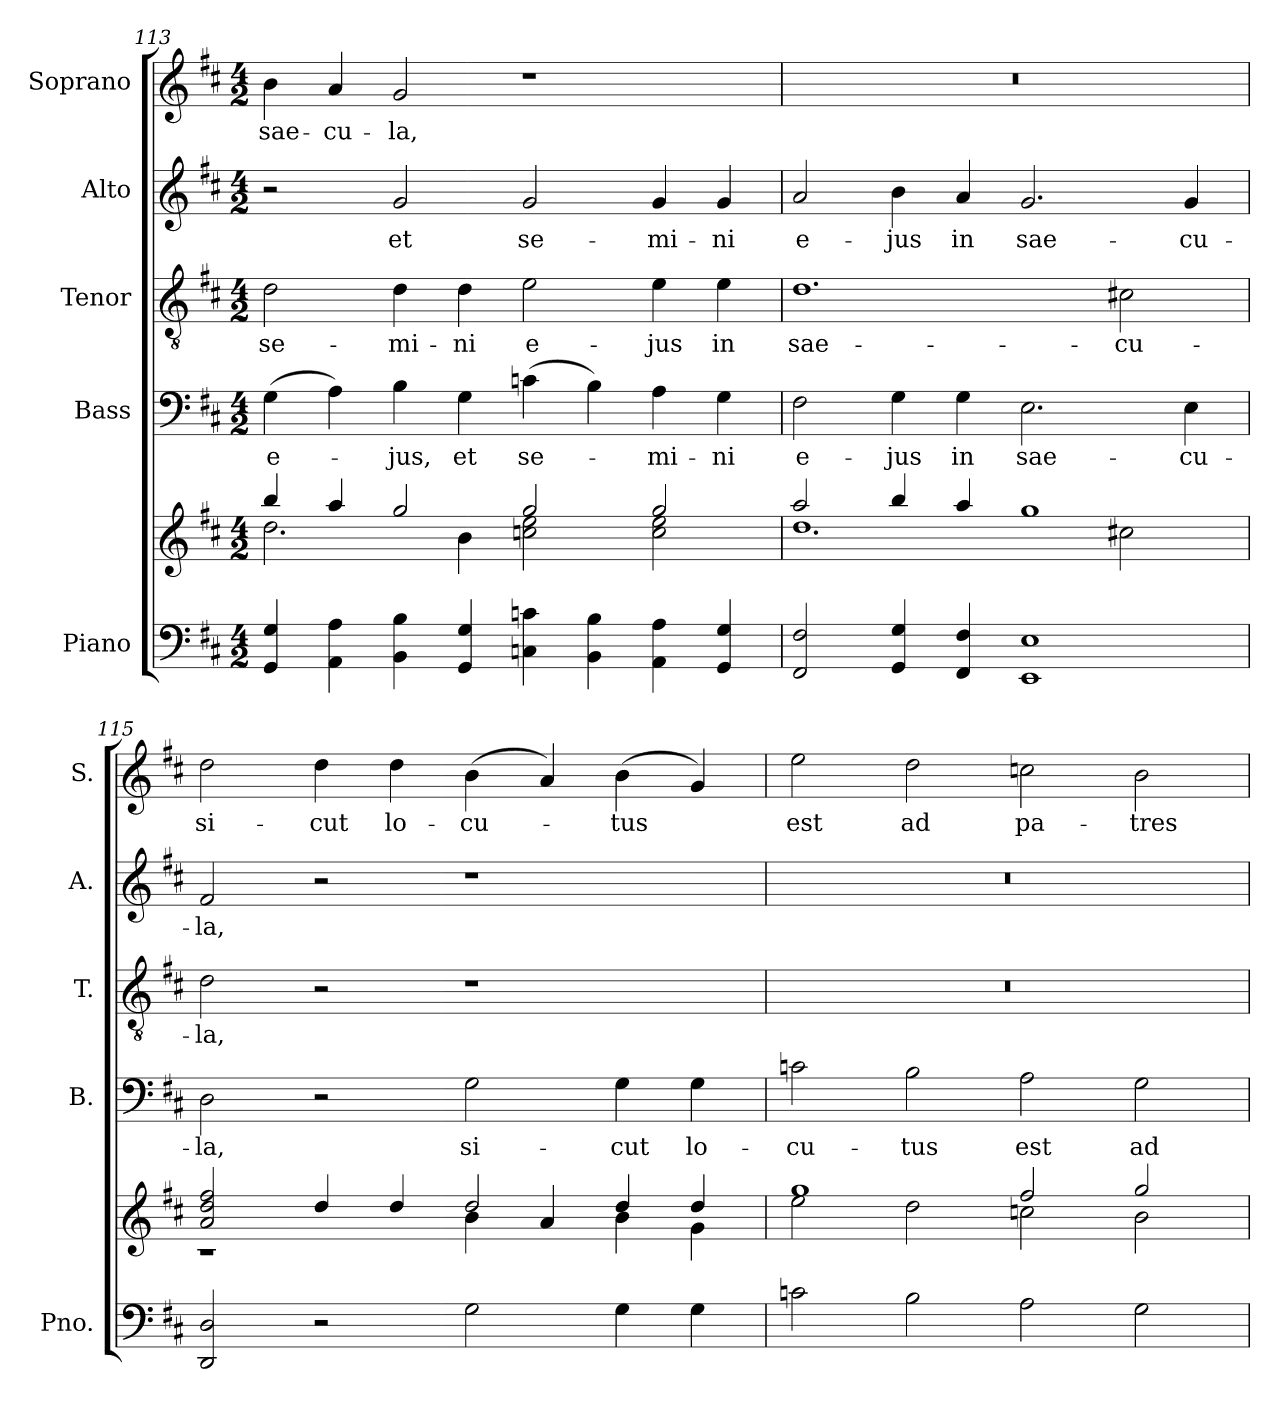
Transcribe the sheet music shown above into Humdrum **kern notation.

**kern	**kern	**kern	**text	**kern	**text	**kern	**text	**kern	**text
*part5	*part5	*part4	*part4	*part3	*part3	*part2	*part2	*part1	*part1
*staff6	*staff5	*staff4	*staff4	*staff3	*staff3	*staff2	*staff2	*staff1	*staff1
*I"Piano	*	*I"Bass	*	*I"Tenor	*	*I"Alto	*	*I"Soprano	*
*I'Pno.	*	*I'B.	*	*I'T.	*	*I'A.	*	*I'S.	*
*clefF4	*clefG2	*clefF4	*	*clefGv2	*	*clefG2	*	*clefG2	*
*	*	*	*	*ITrd7c12	*	*	*	*	*
*k[f#c#]	*k[f#c#]	*k[f#c#]	*	*k[f#c#]	*	*k[f#c#]	*	*k[f#c#]	*
*D:	*D:	*D:	*	*D:	*	*D:	*	*D:	*
*M4/2	*M4/2	*M4/2	*	*M4/2	*	*M4/2	*	*M4/2	*
=113	=113	=113	=113	=113	=113	=113	=113	=113	=113
*	*^	*	*	*	*	*	*	*	*
!	!	!	!	!LO:LY:b:color=#000000	!	!	!	!	!	!
!	!	!	!	!	!	!LO:LY:b:color=#000000	!	!	!	!
!	!	!	!	!	!	!	!	!	!	!LO:LY:b:color=#000000
4GGi/ 4Gi	4bbi/	2.ddi\	(4Gi\	e-	2Di\	se-	2r	.	4bi\	sae-
!	!	!	!	!	!	!	!	!	!	!LO:LY:b:color=#000000
4AAi\ 4Ai	4aai/	.	4Ai\)	.	.	.	.	.	4ai/	-cu-
!	!	!	!	!LO:LY:b:color=#000000	!	!	!	!	!	!
!	!	!	!	!	!	!LO:LY:b:color=#000000	!	!	!	!
!	!	!	!	!	!	!	!	!LO:LY:b:color=#000000	!	!
!	!	!	!	!	!	!	!	!	!	!LO:LY:b:color=#000000
4BBi\ 4Bi	2ggi/	.	4Bi\	-jus,	4Di\	-mi-	2gi/	et	2gi/	-la,
!	!	!	!	!LO:LY:b:color=#000000	!	!	!	!	!	!
!	!	!	!	!	!	!LO:LY:b:color=#000000	!	!	!	!
4GGi/ 4Gi	.	4bi\	4Gi\	et	4Di\	-ni	.	.	.	.
!	!	!	!	!LO:LY:b:color=#000000	!	!	!	!	!	!
!	!	!	!	!	!	!LO:LY:b:color=#000000	!	!	!	!
!	!	!	!	!	!	!	!	!LO:LY:b:color=#000000	!	!
4Cni\ 4cni	2ggi/	2ccni\ 2eei	(4cni\	se-	2Ei\	e-	2gi/	se-	1r	.
4BBi\ 4Bi	.	.	4Bi\)	.	.	.	.	.	.	.
!	!	!	!	!LO:LY:b:color=#000000	!	!	!	!	!	!
!	!	!	!	!	!	!LO:LY:b:color=#000000	!	!	!	!
!	!	!	!	!	!	!	!	!LO:LY:b:color=#000000	!	!
4AAi\ 4Ai	2ggi/	2cci\ 2eei	4Ai\	-mi-	4Ei\	-jus	4gi/	-mi-	.	.
!	!	!	!	!LO:LY:b:color=#000000	!	!	!	!	!	!
!	!	!	!	!	!	!LO:LY:b:color=#000000	!	!	!	!
!	!	!	!	!	!	!	!	!LO:LY:b:color=#000000	!	!
4GGi/ 4Gi	.	.	4Gi\	-ni	4Ei\	in	4gi/	-ni	.	.
!!LO:LB:g=z
=114	=114	=114	=114	=114	=114	=114	=114	=114	=114	=114
!	!	!	!	!LO:LY:b:color=#000000	!	!	!	!	!	!
!	!	!	!	!	!	!LO:LY:b:color=#000000	!	!	!	!
!	!	!	!	!	!	!	!	!LO:LY:b:color=#000000	!LO:N:vis=1	!
2FF#i/ 2F#i	2aai/	1.ddi	2F#i\	e-	1.Di	sae-	2ai/	e-	0r	.
!	!	!	!	!LO:LY:b:color=#000000	!	!	!	!	!	!
!	!	!	!	!	!	!	!	!LO:LY:b:color=#000000	!	!
4GGi/ 4Gi	4bbi/	.	4Gi\	-jus	.	.	4bi\	-jus	.	.
!	!	!	!	!LO:LY:b:color=#000000	!	!	!	!	!	!
!	!	!	!	!	!	!	!	!LO:LY:b:color=#000000	!	!
4FF#i/ 4F#i	4aai/	.	4Gi\	in	.	.	4ai/	in	.	.
!	!	!	!	!LO:LY:b:color=#000000	!	!	!	!	!	!
!	!	!	!	!	!	!	!	!LO:LY:b:color=#000000	!	!
1EEi 1Ei	1ggi	.	2.Ei\	sae-	.	.	2.gi/	sae-	.	.
!	!	!	!	!	!	!LO:LY:b:color=#000000	!	!	!	!
.	.	2cc#Xi\	.	.	2C#Xi\	-cu-	.	.	.	.
!	!	!	!	!LO:LY:b:color=#000000	!	!	!	!	!	!
!	!	!	!	!	!	!	!	!LO:LY:b:color=#000000	!	!
.	.	.	4Ei\	-cu-	.	.	4gi/	-cu-	.	.
=115	=115	=115	=115	=115	=115	=115	=115	=115	=115	=115
!	!	!	!	!LO:LY:b:color=#000000	!	!	!	!	!	!
!	!	!	!	!	!	!LO:LY:b:color=#000000	!	!	!	!
!	!	!	!	!	!	!	!	!LO:LY:b:color=#000000	!	!
!	!	!	!	!	!	!	!	!	!	!LO:LY:b:color=#000000
2DDi/ 2Di	2ai/ 2ddi 2ff#i	1r	2Di\	-la,	2Di\	-la,	2f#i/	-la,	2ddi\	si-
!	!	!	!	!	!	!	!	!	!	!LO:LY:b:color=#000000
2r	4ddi/	.	2r	.	2r	.	2r	.	4ddi\	-cut
!	!	!	!	!	!	!	!	!	!	!LO:LY:b:color=#000000
.	4ddi/	.	.	.	.	.	.	.	4ddi\	lo-
!	!	!	!	!LO:LY:b:color=#000000	!	!	!	!	!	!
!	!	!	!	!	!	!	!	!	!	!LO:LY:b:color=#000000
2Gi\	2ddi/	4bi\	2Gi\	si-	1r	.	1r	.	(4bi\	-cu-
.	.	4ai/	.	.	.	.	.	.	4ai/)	.
!	!	!	!	!LO:LY:b:color=#000000	!	!	!	!	!	!
!	!	!	!	!	!	!	!	!	!	!LO:LY:b:color=#000000
4Gi\	4ddi/	4bi\	4Gi\	-cut	.	.	.	.	(4bi\	-tus
!	!	!	!	!LO:LY:b:color=#000000	!	!	!	!	!	!
4Gi\	4ddi/	4gi\	4Gi\	lo-	.	.	.	.	4gi/)	.
=116	=116	=116	=116	=116	=116	=116	=116	=116	=116	=116
!	!	!	!	!LO:LY:b:color=#000000	!LO:N:vis=1	!	!LO:N:vis=1	!	!	!
!	!	!	!	!	!	!	!	!	!	!LO:LY:b:color=#000000
2cni\	1ggi	2eei\	2cni\	-cu-	0r	.	0r	.	2eei\	est
!	!	!	!	!LO:LY:b:color=#000000	!	!	!	!	!	!
!	!	!	!	!	!	!	!	!	!	!LO:LY:b:color=#000000
2Bi\	.	2ddi\	2Bi\	-tus	.	.	.	.	2ddi\	ad
!	!	!	!	!LO:LY:b:color=#000000	!	!	!	!	!	!
!	!	!	!	!	!	!	!	!	!	!LO:LY:b:color=#000000
2Ai\	2ff#i/	2ccni\	2Ai\	est	.	.	.	.	2ccni\	pa-
!	!	!	!	!LO:LY:b:color=#000000	!	!	!	!	!	!
!	!	!	!	!	!	!	!	!	!	!LO:LY:b:color=#000000
2Gi\	2ggi/	2bi\	2Gi\	ad	.	.	.	.	2bi\	-tres
*	*v	*v	*	*	*	*	*	*	*	*
=	=	=	=	=	=	=	=	=	=
*-	*-	*-	*-	*-	*-	*-	*-	*-	*-
